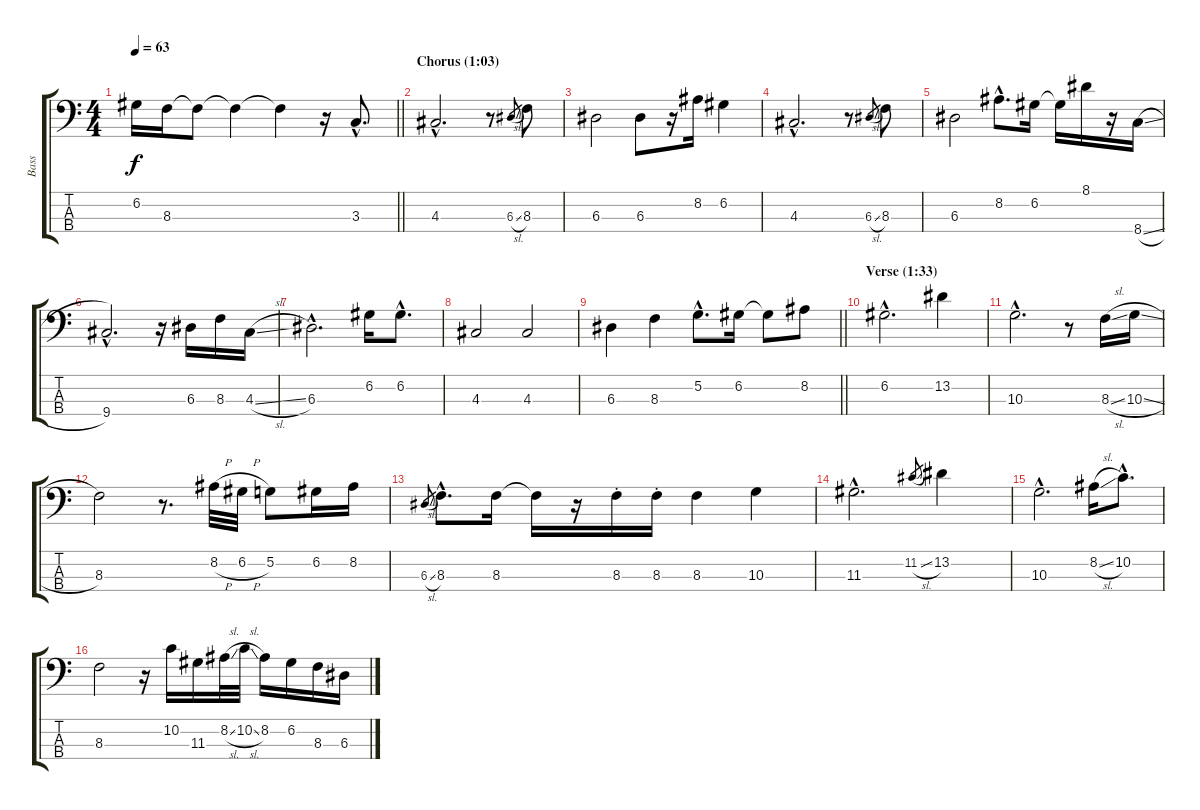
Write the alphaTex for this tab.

\track ("Bass" "Bass") {instrument fretlessbass}
\staff {score tabs}
\tuning (G2 D2 A1 E1) {hide}
\ts (4 4)
\tempo 63
\clef f4
\barLineRight lightlight
\ks c
6.2.16{dy f} 8.3.16 8.3{t}.8 8.3{t}.4 8.3{t}.4 r.16 3.3{hac}.8{d} |
\section ("" "Chorus (1:03)")
4.3{hac}.2{d} r.8 6.3{sl}.8{gr} 8.3.8 |
6.3.2 6.3.8 r.16 8.2.16 6.2.4 |
4.3{hac}.2{d} r.8 6.3{sl}.8{gr} 8.3.8 |
6.3.2 8.2{hac}.8{d} 6.2.16 6.2{t}.16 8.1.16 r.16 8.4{sl}.16 |
9.4{hac}.2{d} r.16 6.3.16 8.3.16 4.3{sl}.16 |
6.3{hac}.2{d} 6.2.16 6.2{hac}.8{d} |
4.3.2 4.3.2 |
\barLineRight lightlight
6.3.4 8.3.4 5.2{hac}.8{d} 6.2.16 6.2{t}.8 8.2.8 |
\section ("" "Verse (1:33)")
6.2{hac}.2{d} 13.2.4 |
10.3{hac}.2{d} r.8 8.3{sl}.16 10.3{sl}.16 |
8.3.2 r.8{d} 8.2{h}.32 6.2{h}.32 5.2.8 6.2.16 8.2.16 |
6.3{sl}.8{gr} 8.3{hac}.8{d} 8.3.16 8.3{t}.16 r.16 8.3{st}.16 8.3{st}.16 8.3.4 10.3.4 |
11.3{hac}.2{d} 11.2{sl}.8{gr} 13.2.4 |
10.3{hac}.2{d} 8.2{sl}.16 10.2{hac}.8{d} |
8.3.2 r.16 10.2.16 11.3.16 8.2{sl}.32 10.2{sl}.32 8.2.16 6.2.16 8.3.16 6.3.16
